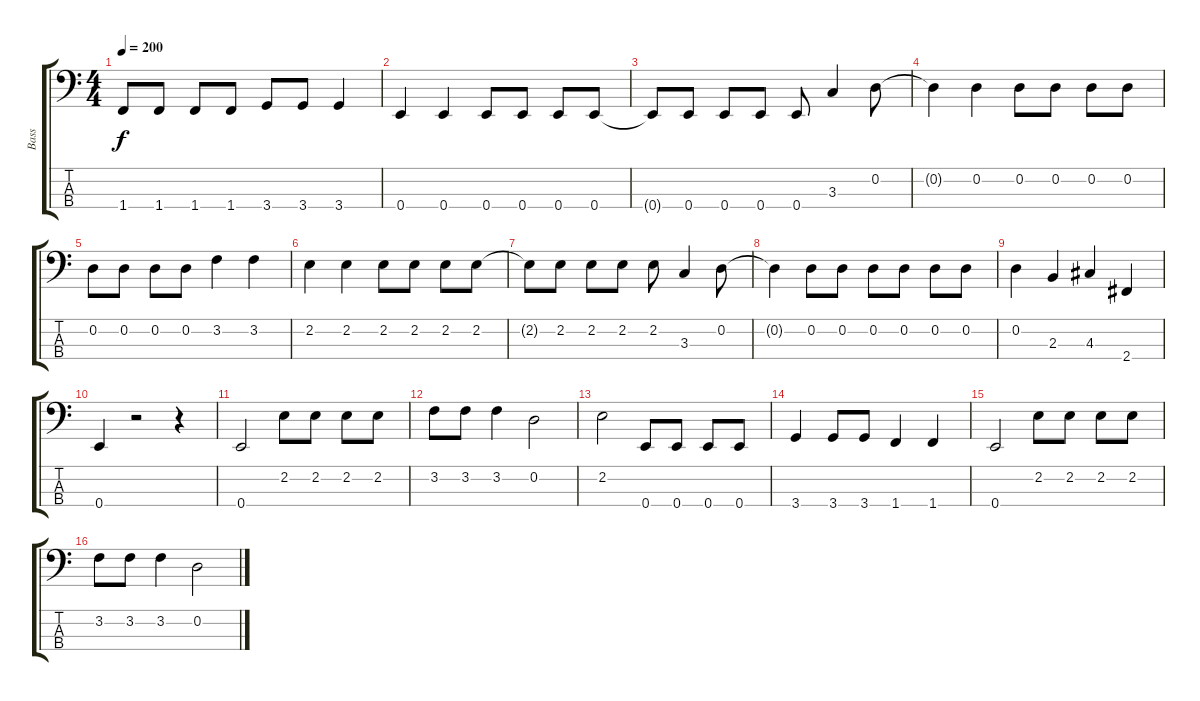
\track ("Bass" "Bass") {instrument electricbasspick}
\staff {score tabs}
\tuning (G2 D2 A1 E1) {hide}
\ts (4 4)
\tempo 200
\clef f4
\ks c
1.4.8{dy f} 1.4.8 1.4.8 1.4.8 3.4.8 3.4.8 3.4.4 |
0.4.4 0.4.4 0.4.8 0.4.8 0.4.8 0.4.8 |
0.4{t}.8 0.4.8 0.4.8 0.4.8 0.4.8 3.3.4 0.2.8 |
0.2{t}.4 0.2.4 0.2.8 0.2.8 0.2.8 0.2.8 |
0.2.8 0.2.8 0.2.8 0.2.8 3.2.4 3.2.4 |
2.2.4 2.2.4 2.2.8 2.2.8 2.2.8 2.2.8 |
2.2{t}.8 2.2.8 2.2.8 2.2.8 2.2.8 3.3.4 0.2.8 |
0.2{t}.4 0.2.8 0.2.8 0.2.8 0.2.8 0.2.8 0.2.8 |
0.2.4 2.3.4 4.3.4 2.4.4 |
0.4.4 r.2 r.4 |
0.4.2 2.2.8 2.2.8 2.2.8 2.2.8 |
3.2.8 3.2.8 3.2.4 0.2.2 |
2.2.2 0.4.8 0.4.8 0.4.8 0.4.8 |
3.4.4 3.4.8 3.4.8 1.4.4 1.4.4 |
0.4.2 2.2.8 2.2.8 2.2.8 2.2.8 |
3.2.8 3.2.8 3.2.4 0.2.2
